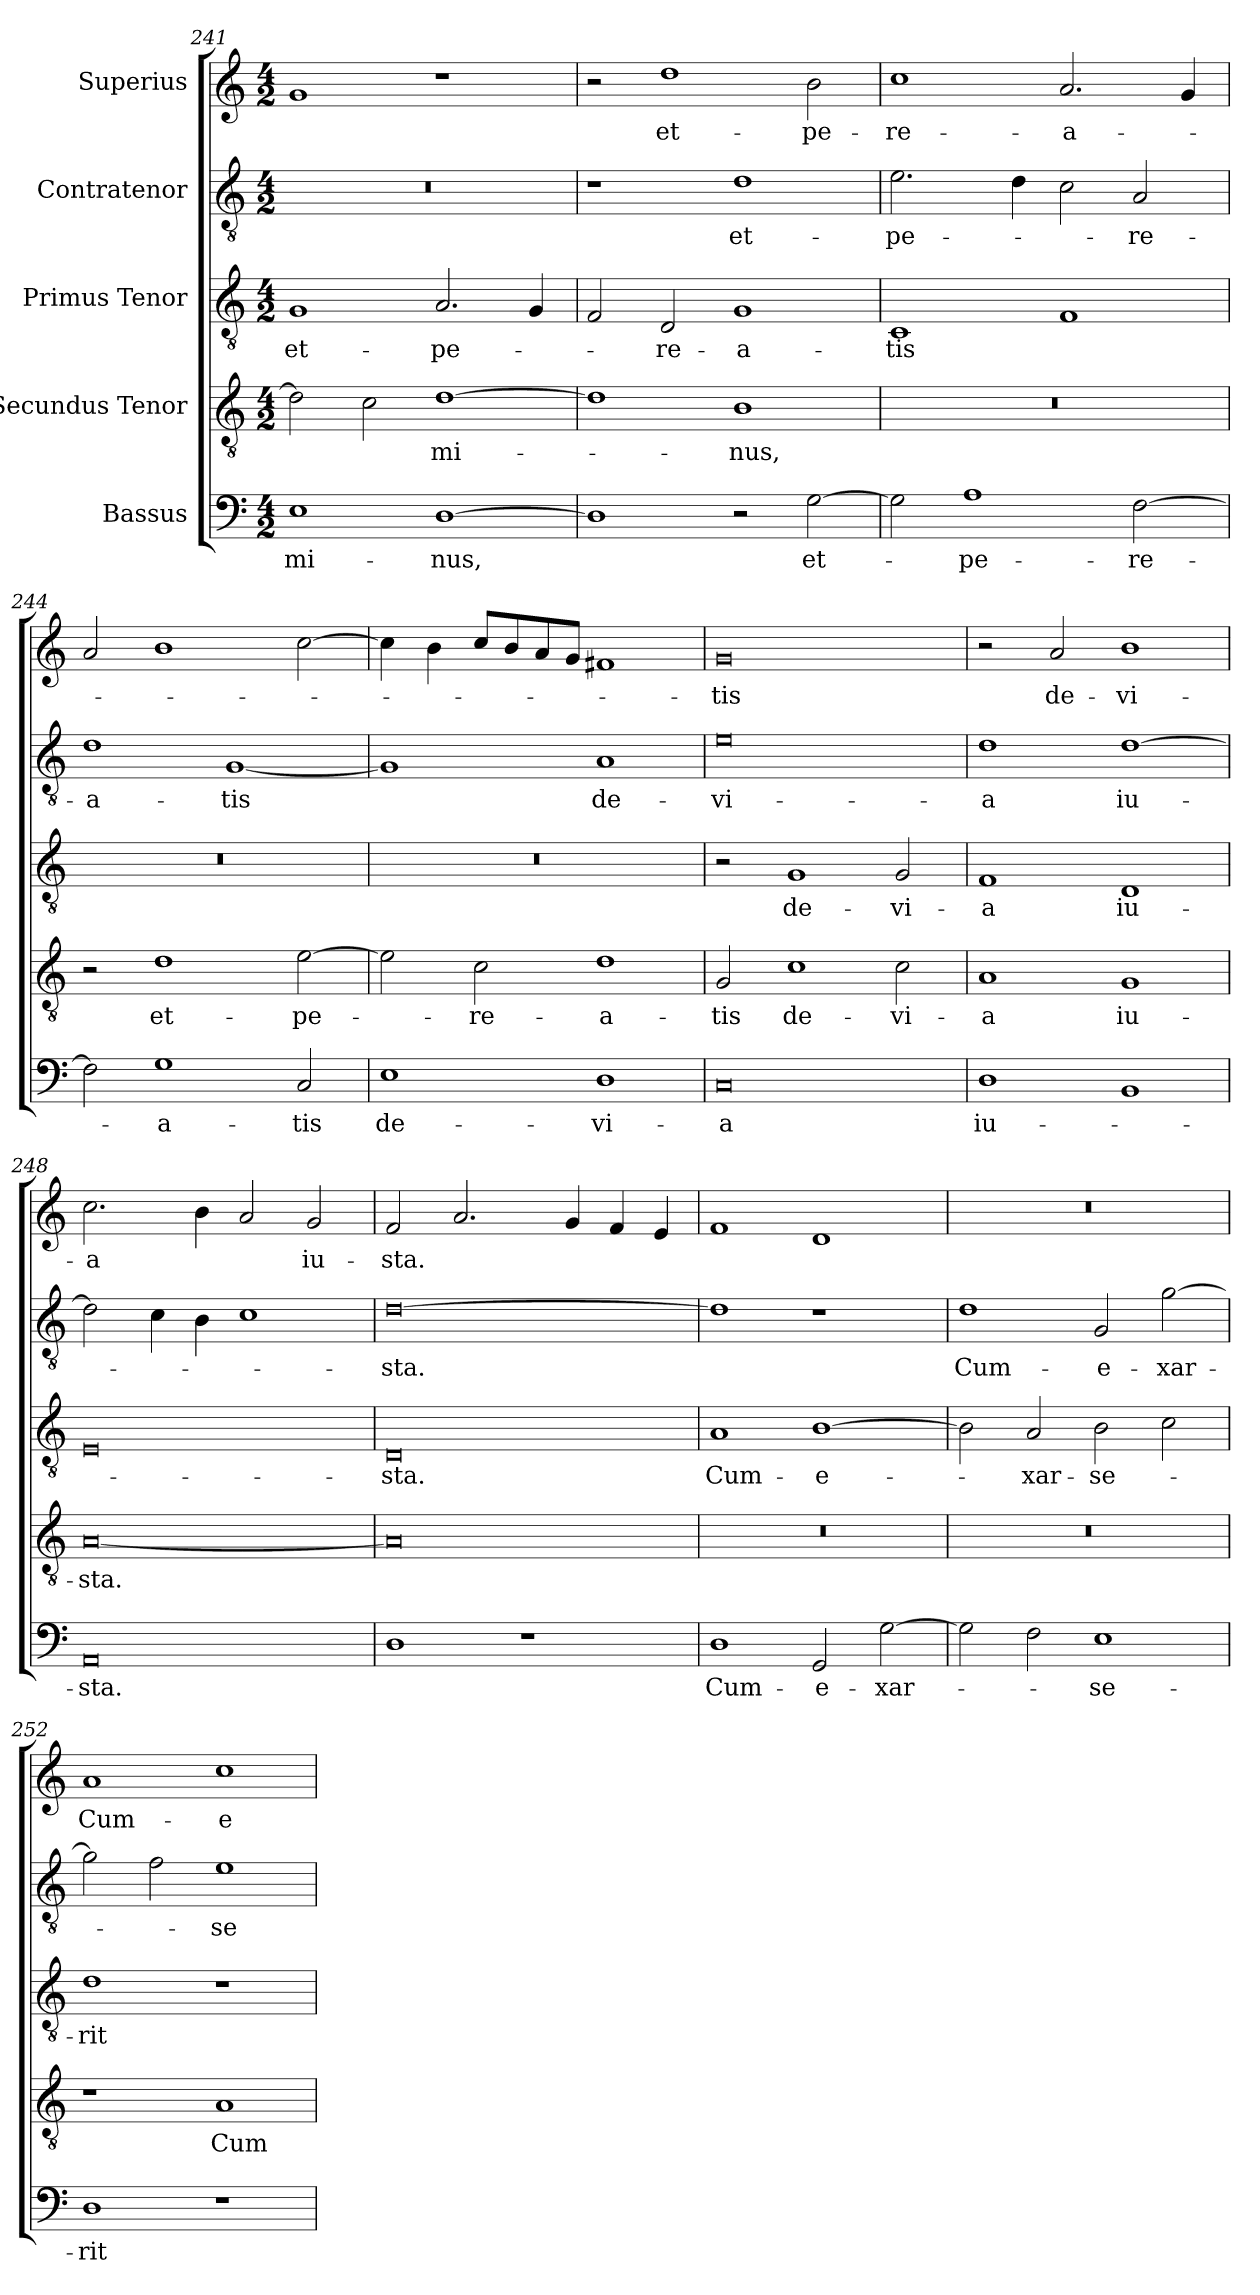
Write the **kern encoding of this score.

**kern	**text	**kern	**text	**kern	**text	**kern	**text	**kern	**text
*part5	*part5	*part4	*part4	*part3	*part3	*part2	*part2	*part1	*part1
*staff5	*staff5	*staff4	*staff4	*staff3	*staff3	*staff2	*staff2	*staff1	*staff1
*I"Bassus	*	*I"Secundus Tenor	*	*I"Primus Tenor	*	*I"Contratenor	*	*I"Superius	*
*clefF4	*	*clefGv2	*	*clefGv2	*	*clefGv2	*	*clefG2	*
*k[]	*	*k[]	*	*k[]	*	*k[]	*	*k[]	*
*M4/2	*	*M4/2	*	*M4/2	*	*M4/2	*	*M4/2	*
=241	=241	=241	=241	=241	=241	=241	=241	=241	=241
1E\	-mi-	2d\]	.	1G/	et-	0r	.	1g/	.
.	.	2c\	.	.	.	.	.	.	.
[1D\	-nus,	[1d\	-mi-	2.A/	pe-	.	.	1r	.
.	.	.	.	4G/	.	.	.	.	.
=242	=242	=242	=242	=242	=242	=242	=242	=242	=242
1D\]	.	1d\]	.	2F/	.	1r	.	2r	.
.	.	.	.	2D/	-re-	.	.	1dd\	et-
2r	.	1B\	-nus,	1G/	-a-	1d\	et-	.	.
[2G\	et-	.	.	.	.	.	.	2b\	pe-
=243	=243	=243	=243	=243	=243	=243	=243	=243	=243
2G\]	.	0r	.	1C/	-tis	2.e\	pe-	1cc\	-re-
1A\	pe-	.	.	.	.	.	.	.	.
.	.	.	.	.	.	4d\	.	.	.
.	.	.	.	1F/	.	2c\	.	2.a/	-a-
[2F\	-re-	.	.	.	.	2A/	-re-	.	.
.	.	.	.	.	.	.	.	4g/	.
=244	=244	=244	=244	=244	=244	=244	=244	=244	=244
2F\]	.	2r	.	0r	.	1d\	-a-	2a/	.
1G\	-a-	1d\	et-	.	.	.	.	1b\	.
.	.	.	.	.	.	[1G/	-tis	.	.
2C/	-tis	[2e\	pe-	.	.	.	.	[2cc\	.
=245	=245	=245	=245	=245	=245	=245	=245	=245	=245
1E\	de-	2e\]	.	0r	.	1G/]	.	4cc\]	.
.	.	.	.	.	.	.	.	4b\	.
.	.	2c\	-re-	.	.	.	.	8cc/L	.
.	.	.	.	.	.	.	.	8b/	.
.	.	.	.	.	.	.	.	8a/	.
.	.	.	.	.	.	.	.	8g/J	.
1D\	vi-	1d\	-a-	.	.	1A/	de-	1f#X/	.
=246	=246	=246	=246	=246	=246	=246	=246	=246	=246
0C/	-a	2G/	-tis	2r	.	0e\	vi-	0g/	-tis
.	.	1c\	de-	1G/	de-	.	.	.	.
.	.	2c\	vi-	2G/	vi-	.	.	.	.
=247	=247	=247	=247	=247	=247	=247	=247	=247	=247
1D\	iu-	1A/	-a	1F/	-a	1d\	-a	2r	.
.	.	.	.	.	.	.	.	2a/	de-
1BB/	.	1G/	iu-	1D/	iu-	[1d\	iu-	1b\	vi-
=248	=248	=248	=248	=248	=248	=248	=248	=248	=248
0AA/	-sta.	[0A/	-sta.	0E/	.	2d\]	.	2.cc\	-a
.	.	.	.	.	.	4c\	.	.	.
.	.	.	.	.	.	4B\	.	4b\	.
.	.	.	.	.	.	1c\	.	2a/	.
.	.	.	.	.	.	.	.	2g/	iu-
=249	=249	=249	=249	=249	=249	=249	=249	=249	=249
1D\	.	0A/]	.	0D/	-sta.	[0d\	-sta.	2f/	-sta.
.	.	.	.	.	.	.	.	2.a/	.
1r	.	.	.	.	.	.	.	.	.
.	.	.	.	.	.	.	.	4g/	.
.	.	.	.	.	.	.	.	4f/	.
.	.	.	.	.	.	.	.	4e/	.
=250	=250	=250	=250	=250	=250	=250	=250	=250	=250
1D\	Cum-	0r	.	1A/	Cum-	1d\]	.	1f/	.
2GG/	e-	.	.	[1B\	e-	1r	.	1d/	.
[2G\	-xar-	.	.	.	.	.	.	.	.
=251	=251	=251	=251	=251	=251	=251	=251	=251	=251
2G\]	.	0r	.	2B\]	.	1d\	Cum-	0r	.
2F\	.	.	.	2A/	-xar-	.	.	.	.
1E\	-se-	.	.	2B\	-se-	2G/	e-	.	.
.	.	.	.	2c\	.	[2g\	-xar-	.	.
=252	=252	=252	=252	=252	=252	=252	=252	=252	=252
1D\	-rit	1r	.	1d\	-rit	2g\]	.	1a/	Cum-
.	.	.	.	.	.	2f\	.	.	.
1r	.	1A/	Cum-	1r	.	1e\	-se-	1cc\	e-
=	=	=	=	=	=	=	=	=	=
*-	*-	*-	*-	*-	*-	*-	*-	*-	*-
